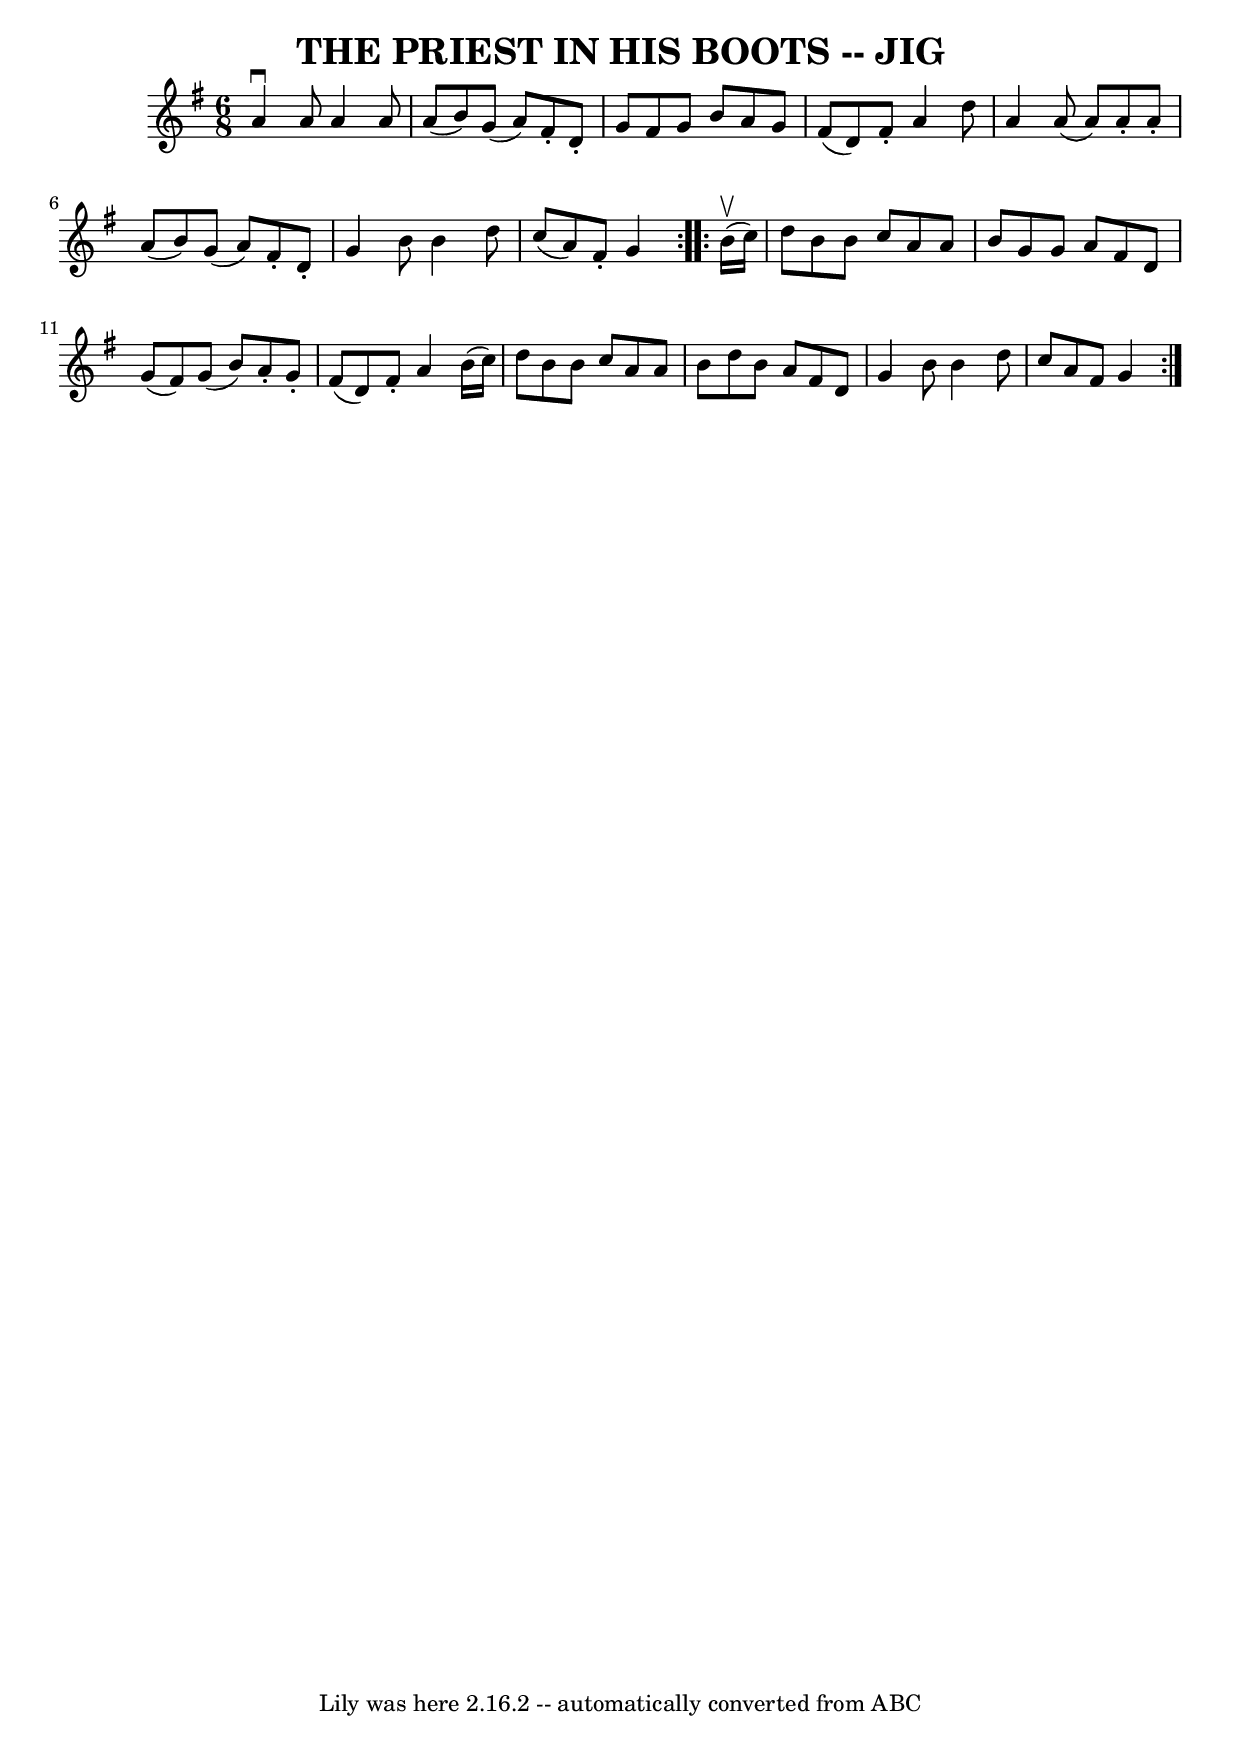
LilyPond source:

\version "2.16.2"
\include "Mammoth.ily"
\header {
  %% book = "Ryan's Mammoth Collection of Fiddle Tunes"
  crossRefNumber = "1"
  footnotes = ""
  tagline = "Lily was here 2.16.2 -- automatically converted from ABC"
  title = "THE PRIEST IN HIS BOOTS -- JIG"

}
voicedefault =  {



  \repeat volta 2 {

    \time 6/8 
    \key g \major a'4^\downbow a'8 a'4 a'8    |
    a'8 (
    b'8) g'8 (a'8) fis'8 -. d'8 -.   |
    g'8 fis'8    
    g'8 b'8 a'8 g'8    |
    fis'8 (d'8) fis'8 -. a'4    
    d''8        |
    a'4 a'8 (a'8) a'8 -. a'8 -.   |
    
    a'8 (b'8) g'8 (a'8) fis'8 -. d'8 -.   |
    g'4 b'8   
    b'4 d''8    |
    c''8 (a'8) fis'8 -. g'4    
  }     

  \repeat volta 2 {
    b'16 (^\upbow c''16)       |
    d''8 b'8    
    b'8 c''8 a'8 a'8    |
    b'8 g'8 g'8 a'8 fis'8    
    d'8    |
    g'8 (fis'8) g'8 (b'8) a'8 -. g'8 -.   
    |
    fis'8 (d'8) fis'8 -. a'4 b'16 (c''16)       
    |
    d''8 b'8 b'8 c''8 a'8 a'8    |
    b'8 d''8   
    b'8 a'8 fis'8 d'8    |
    g'4 b'8 b'4 d''8    |
    
    c''8 a'8 fis'8 g'4    
  }   

}

\score{
  <<

    \context Staff="default"
    {
      \voicedefault 
      
    }

  >>
  \layout {
    
  }
  \midi {
  }

}
